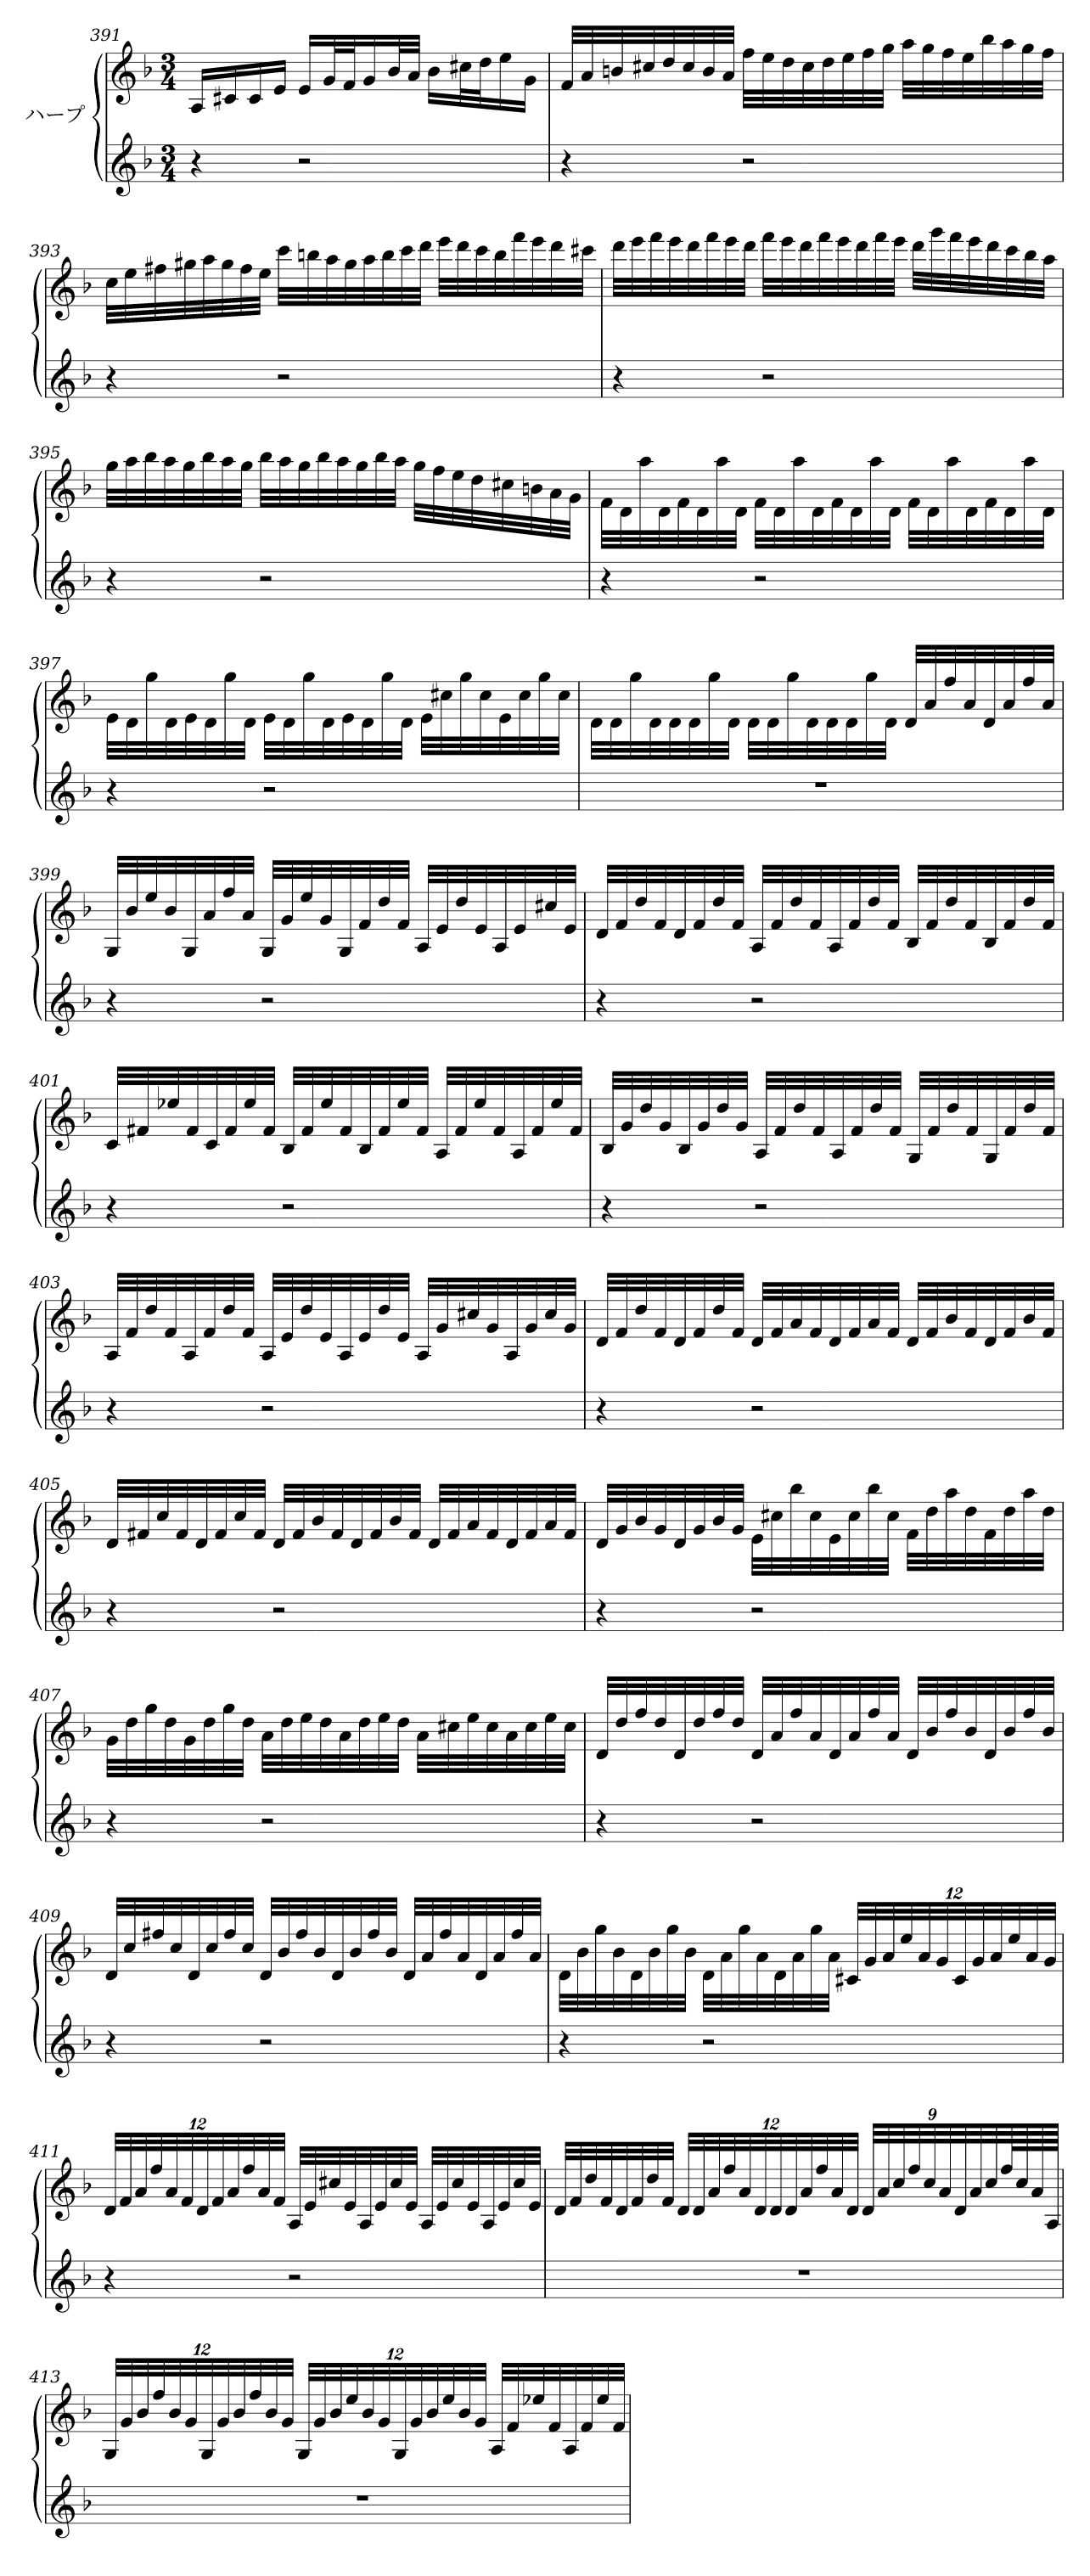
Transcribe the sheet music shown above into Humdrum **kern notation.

**kern	**kern
*part1	*part1
*staff2	*staff1
*I"ハープ	*
!!LO:LB:g=z
*clefG2	*clefG2
*k[b-]	*k[b-]
*M3/4	*M3/4
=391	=391
4r	16A/LL
.	16c#X/
.	16c#/
.	16e/JJ
2r	16e/LL
.	32g/L
.	32f/J
.	16g/
.	32b-/L
.	32a/JJJ
.	16b-\LL
.	32cc#X\L
.	32dd\J
.	16ee\
.	16g\JJ
=392	=392
4r	32f/LLL
.	32a/
.	32bn/
.	32cc#X/
.	32dd/
.	32cc#/
.	32b/
.	32a/JJJ
2r	32ff\LLL
.	32ee\
.	32dd\
.	32cc#\
.	32dd\
.	32ee\
.	32ff\
.	32gg\JJJ
.	32aa\LLL
.	32gg\
.	32ff\
.	32ee\
.	32bb-\
.	32aa\
.	32gg\
.	32ff\JJJ
!!LO:LB:g=z
=393	=393
4r	32cc\LLL
.	32ee\
.	32ff#X\
.	32gg#X\
.	32aa\
.	32gg#\
.	32ff#\
.	32ee\JJJ
2r	32ccc\LLL
.	32bbn\
.	32aa\
.	32gg#\
.	32aa\
.	32bb\
.	32ccc\
.	32ddd\JJJ
.	32eee\LLL
.	32ddd\
.	32ccc\
.	32bb\
.	32fff\
.	32eee\
.	32ddd\
.	32ccc#X\JJJ
!!LO:LB:g=z
=394	=394
4r	32ddd\LLL
.	32eee\
.	32fff\
.	32eee\
.	32ddd\
.	32fff\
.	32eee\
.	32ddd\JJJ
2r	32fff\LLL
.	32eee\
.	32ddd\
.	32fff\
.	32eee\
.	32ddd\
.	32fff\
.	32eee\JJJ
.	32ddd\LLL
.	32ggg\
.	32fff\
.	32eee\
.	32ddd\
.	32ccc\
.	32bb-\
.	32aa\JJJ
!!LO:LB:g=z
=395	=395
4r	32gg\LLL
.	32aa\
.	32bb-\
.	32aa\
.	32gg\
.	32bb-\
.	32aa\
.	32gg\JJJ
2r	32bb-\LLL
.	32aa\
.	32gg\
.	32bb-\
.	32aa\
.	32gg\
.	32bb-\
.	32aa\JJJ
.	32gg\LLL
.	32ff\
.	32ee\
.	32dd\
.	32cc#X\
.	32bn\
.	32a\
.	32g\JJJ
!!LO:LB:g=z
=396	=396
4r	32f\LLL
.	32d\
.	32aa\
.	32d\
.	32f\
.	32d\
.	32aa\
.	32d\JJJ
2r	32f\LLL
.	32d\
.	32aa\
.	32d\
.	32f\
.	32d\
.	32aa\
.	32d\JJJ
.	32f\LLL
.	32d\
.	32aa\
.	32d\
.	32f\
.	32d\
.	32aa\
.	32d\JJJ
=397	=397
4r	32e\LLL
.	32d\
.	32gg\
.	32d\
.	32e\
.	32d\
.	32gg\
.	32d\JJJ
2r	32e\LLL
.	32d\
.	32gg\
.	32d\
.	32e\
.	32d\
.	32gg\
.	32d\JJJ
.	32e\LLL
.	32cc#X\
.	32gg\
.	32cc#\
.	32e\
.	32cc#\
.	32gg\
.	32cc#\JJJ
!!LO:PB:g=z
=398	=398
2.r	32d\LLL
.	32d\
.	32gg\
.	32d\
.	32d\
.	32d\
.	32gg\
.	32d\JJJ
.	32d\LLL
.	32d\
.	32gg\
.	32d\
.	32d\
.	32d\
.	32gg\
.	32d\JJJ
.	32d/LLL
.	32a/
.	32ff/
.	32a/
.	32d/
.	32a/
.	32ff/
.	32a/JJJ
=399	=399
4r	32G/LLL
.	32b-/
.	32ee/
.	32b-/
.	32G/
.	32a/
.	32ff/
.	32a/JJJ
2r	32G/LLL
.	32g/
.	32ee/
.	32g/
.	32G/
.	32f/
.	32dd/
.	32f/JJJ
.	32A/LLL
.	32e/
.	32dd/
.	32e/
.	32A/
.	32e/
.	32cc#X/
.	32e/JJJ
!!LO:LB:g=z
=400	=400
4r	32d/LLL
.	32f/
.	32dd/
.	32f/
.	32d/
.	32f/
.	32dd/
.	32f/JJJ
2r	32A/LLL
.	32f/
.	32dd/
.	32f/
.	32A/
.	32f/
.	32dd/
.	32f/JJJ
.	32B-/LLL
.	32f/
.	32dd/
.	32f/
.	32B-/
.	32f/
.	32dd/
.	32f/JJJ
=401	=401
4r	32c/LLL
.	32f#X/
.	32ee-X/
.	32f#/
.	32c/
.	32f#/
.	32ee-/
.	32f#/JJJ
2r	32B-/LLL
.	32f#/
.	32ee-/
.	32f#/
.	32B-/
.	32f#/
.	32ee-/
.	32f#/JJJ
.	32A/LLL
.	32f#/
.	32ee-/
.	32f#/
.	32A/
.	32f#/
.	32ee-/
.	32f#/JJJ
!!LO:LB:g=z
=402	=402
4r	32B-/LLL
.	32g/
.	32dd/
.	32g/
.	32B-/
.	32g/
.	32dd/
.	32g/JJJ
2r	32A/LLL
.	32f/
.	32dd/
.	32f/
.	32A/
.	32f/
.	32dd/
.	32f/JJJ
.	32G/LLL
.	32f/
.	32dd/
.	32f/
.	32G/
.	32f/
.	32dd/
.	32f/JJJ
=403	=403
4r	32A/LLL
.	32f/
.	32dd/
.	32f/
.	32A/
.	32f/
.	32dd/
.	32f/JJJ
2r	32A/LLL
.	32e/
.	32dd/
.	32e/
.	32A/
.	32e/
.	32dd/
.	32e/JJJ
.	32A/LLL
.	32g/
.	32cc#X/
.	32g/
.	32A/
.	32g/
.	32cc#/
.	32g/JJJ
!!LO:LB:g=z
=404	=404
4r	32d/LLL
.	32f/
.	32dd/
.	32f/
.	32d/
.	32f/
.	32dd/
.	32f/JJJ
2r	32d/LLL
.	32f/
.	32a/
.	32f/
.	32d/
.	32f/
.	32a/
.	32f/JJJ
.	32d/LLL
.	32f/
.	32b-/
.	32f/
.	32d/
.	32f/
.	32b-/
.	32f/JJJ
=405	=405
4r	32d/LLL
.	32f#X/
.	32cc/
.	32f#/
.	32d/
.	32f#/
.	32cc/
.	32f#/JJJ
2r	32d/LLL
.	32f#/
.	32b-/
.	32f#/
.	32d/
.	32f#/
.	32b-/
.	32f#/JJJ
.	32d/LLL
.	32f#/
.	32a/
.	32f#/
.	32d/
.	32f#/
.	32a/
.	32f#/JJJ
!!LO:LB:g=z
=406	=406
4r	32d/LLL
.	32g/
.	32b-/
.	32g/
.	32d/
.	32g/
.	32b-/
.	32g/JJJ
2r	32e\LLL
.	32cc#X\
.	32bb-\
.	32cc#\
.	32e\
.	32cc#\
.	32bb-\
.	32cc#\JJJ
.	32f\LLL
.	32dd\
.	32aa\
.	32dd\
.	32f\
.	32dd\
.	32aa\
.	32dd\JJJ
=407	=407
4r	32g\LLL
.	32dd\
.	32gg\
.	32dd\
.	32g\
.	32dd\
.	32gg\
.	32dd\JJJ
2r	32a\LLL
.	32dd\
.	32ee\
.	32dd\
.	32a\
.	32dd\
.	32ee\
.	32dd\JJJ
.	32a\LLL
.	32cc#X\
.	32ee\
.	32cc#\
.	32a\
.	32cc#\
.	32ee\
.	32cc#\JJJ
!!LO:LB:g=z
=408	=408
4r	32d/LLL
.	32dd/
.	32ff/
.	32dd/
.	32d/
.	32dd/
.	32ff/
.	32dd/JJJ
2r	32d/LLL
.	32a/
.	32ff/
.	32a/
.	32d/
.	32a/
.	32ff/
.	32a/JJJ
.	32d/LLL
.	32b-/
.	32ff/
.	32b-/
.	32d/
.	32b-/
.	32ff/
.	32b-/JJJ
=409	=409
4r	32d/LLL
.	32cc/
.	32ff#X/
.	32cc/
.	32d/
.	32cc/
.	32ff#/
.	32cc/JJJ
2r	32d/LLL
.	32b-/
.	32ff#/
.	32b-/
.	32d/
.	32b-/
.	32ff#/
.	32b-/JJJ
.	32d/LLL
.	32a/
.	32ff#/
.	32a/
.	32d/
.	32a/
.	32ff#/
.	32a/JJJ
!!LO:PB:g=z
=410	=410
4r	32d\LLL
.	32b-\
.	32gg\
.	32b-\
.	32d\
.	32b-\
.	32gg\
.	32b-\JJJ
2r	32d\LLL
.	32a\
.	32gg\
.	32a\
.	32d\
.	32a\
.	32gg\
.	32a\JJJ
*	*Xbrackettup
.	48c#X/LLL
.	48g/
.	48a/
.	48ee/
.	48a/
.	48g/
.	48c#/
.	48g/
.	48a/
.	48ee/
.	48a/
.	48g/JJJ
!!LO:LB:g=z
=411	=411
4r	48d/LLL
.	48f/
.	48a/
.	48ff/
.	48a/
.	48f/
.	48d/
.	48f/
.	48a/
.	48ff/
.	48a/
.	48f/JJJ
2r	32A/LLL
.	32e/
.	32cc#X/
.	32e/
.	32A/
.	32e/
.	32cc#/
.	32e/JJJ
.	32A/LLL
.	32e/
.	32cc#/
.	32e/
.	32A/
.	32e/
.	32cc#/
.	32e/JJJ
!!LO:LB:g=z
=412	=412
2.r	32d/LLL
.	32f/
.	32dd/
.	32f/
.	32d/
.	32f/
.	32dd/
.	32f/JJJ
.	48d/LLL
.	48d/
.	48a/
.	48ff/
.	48a/
.	48d/
.	48d/
.	48d/
.	48a/
.	48ff/
.	48a/
.	48d/JJJ
.	48d/LLL
.	48a/
.	48cc/
.	48ff/
.	48cc/
.	48a/
.	48d/
.	48a/
.	48cc/
.	64ff/L
.	64cc/
.	64a/
.	64A/JJJJ
!!LO:LB:g=z
=413	=413
2.r	48G/LLL
.	48g/
.	48b-/
.	48ff/
.	48b-/
.	48g/
.	48G/
.	48g/
.	48b-/
.	48ff/
.	48b-/
.	48g/JJJ
.	48G/LLL
.	48g/
.	48b-/
.	48ee/
.	48b-/
.	48g/
.	48G/
.	48g/
.	48b-/
.	48ee/
.	48b-/
.	48g/JJJ
.	32A/LLL
.	32f/
.	32ee-X/
.	32f/
.	32A/
.	32f/
.	32ee-/
.	32f/JJJ
=	=
*-	*-
